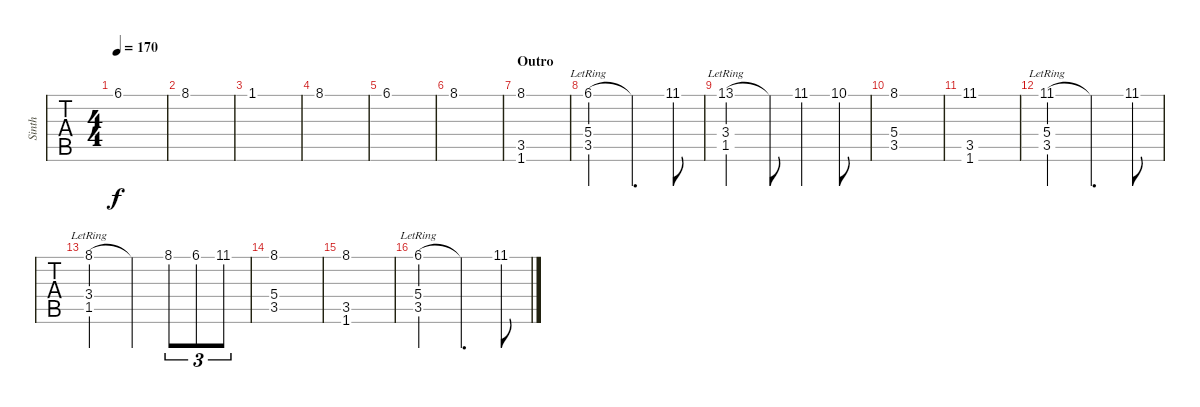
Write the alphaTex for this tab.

\track ("Sinth" "Sinth") {instrument fx6goblins}
\staff {tabs}
\tuning (E4 B3 G3 D3 A2 E2) {hide}
\ts (4 4)
\tempo 170
\clef g2
\ks c
6.1.1{dy f} |
8.1.1 |
1.1.1 |
8.1.1 |
6.1.1 |
8.1.1 |
\section ("" "Outro")
(8.1 3.5 1.6).1{volume 12 instrument stringensemble1} |
(6.1 5.4{lr} 3.5{lr}).2 6.1{t}.4{d} 11.1.8 |
(13.1 3.4{lr} 1.5{lr}).2 13.1{t}.8 11.1.4 10.1.8 |
(8.1 5.4 3.5).1 |
(11.1 3.5 1.6).1 |
(11.1 5.4{lr} 3.5{lr}).2 11.1{t}.4{d} 11.1.8 |
(8.1 3.4{lr} 1.5{lr}).2 8.1{t}.4 8.1.8{tu (3 2)} 6.1.8{tu (3 2)} 11.1.8{tu (3 2)} |
(8.1 5.4 3.5).1 |
(8.1 3.5 1.6).1 |
(6.1 5.4{lr} 3.5{lr}).2 6.1{t}.4{d} 11.1.8
